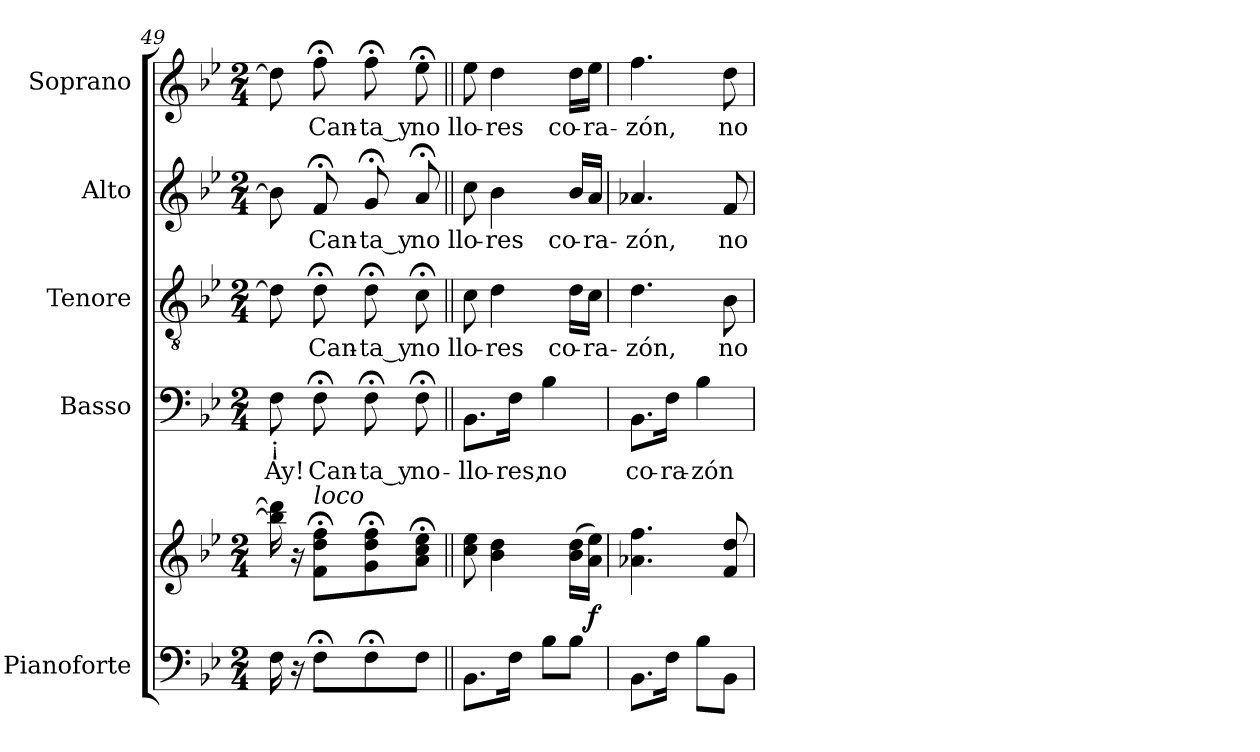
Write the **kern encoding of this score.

**kern	**kern	**dynam	**kern	**text	**kern	**text	**kern	**text	**kern	**text
*part5	*part5	*part5	*part4	*part4	*part3	*part3	*part2	*part2	*part1	*part1
*staff6	*staff5	*staff5/6	*staff4	*staff4	*staff3	*staff3	*staff2	*staff2	*staff1	*staff1
*I"Pianoforte	*	*	*I"Basso	*	*I"Tenore	*	*I"Alto	*	*I"Soprano	*
*	*	*	*I'B.	*	*I'T.	*	*I'A.	*	*I'S.	*
*clefF4	*clefG2	*	*clefF4	*	*clefGv2	*	*clefG2	*	*clefG2	*
*	*	*	*	*	*ITrd7c12	*	*	*	*	*
*k[b-e-]	*k[b-e-]	*	*k[b-e-]	*	*k[b-e-]	*	*k[b-e-]	*	*k[b-e-]	*
*B-:	*B-:	*	*B-:	*	*B-:	*	*B-:	*	*B-:	*
*M2/4	*M2/4	*	*M2/4	*	*M2/4	*	*M2/4	*	*M2/4	*
=49	=49	=49	=49	=49	=49	=49	=49	=49	=49	=49
!	!	!	!LO:TX:b:t=¡	!	!	!	!	!	!	!
!	!	!	!	!LO:LY:b:color=#000000	!	!	!	!	!	!
16Fi\	16bb-i\] 16dddi]	.	8Fi\	Ay!	8Di\]	.	8b-i\]	.	8ddi\]	.
16r	16r	.	.	.	.	.	.	.	.	.
!	!	!	!	!LO:LY:b:color=#000000	!	!	!	!	!	!
!	!	!	!	!	!	!LO:LY:b:color=#000000	!	!	!	!
!	!	!	!	!	!	!	!	!LO:LY:b:color=#000000	!	!
!	!LO:TX:a:i:t=loco	!	!	!	!	!	!	!	!	!
!	!	!	!	!	!	!	!	!	!	!LO:LY:b:color=#000000
8F;i\L	8fi\; 8ddi; 8ffi;L	.	8F;i\	Can-	8D;i\	Can-	8f;i/	Can-	8ff;i\	Can-
!	!	!	!	!LO:LY:b:color=#000000	!	!	!	!	!	!
!	!	!	!	!	!	!LO:LY:b:color=#000000	!	!	!	!
!	!	!	!	!	!	!	!	!LO:LY:b:color=#000000	!	!
!	!	!	!	!	!	!	!	!	!	!LO:LY:b:color=#000000
8F;i\	8gi\; 8ddi; 8ffi;	.	8F;i\	-ta_y	8D;i\	-ta_y	8g;i/	-ta_y	8ff;i\	-ta_y
!	!	!	!	!LO:LY:b:color=#000000	!	!	!	!	!	!
!	!	!	!	!	!	!LO:LY:b:color=#000000	!	!	!	!
!	!	!	!	!	!	!	!	!LO:LY:b:color=#000000	!	!
!	!	!	!	!	!	!	!	!	!	!LO:LY:b:color=#000000
8Fi\J	8ai\; 8cci; 8ee-i;J	.	8F;i\	no-	8C;i\	no	8a;i/	no	8ee-;i\	no
=50||	=50||	=50||	=50||	=50||	=50||	=50||	=50||	=50||	=50||	=50||
!	!	!	!	!LO:LY:b:color=#000000	!	!	!	!	!	!
!	!	!	!	!	!	!LO:LY:b:color=#000000	!	!	!	!
!	!	!	!	!	!	!	!	!LO:LY:b:color=#000000	!	!
!	!	!	!	!	!	!	!	!	!	!LO:LY:b:color=#000000
8.BB-i\L	8cci\ 8ee-i	.	8.BB-i\L	-llo-	8Ci\	llo-	8cci\	llo-	8ee-i\	llo-
!	!	!	!	!	!	!LO:LY:b:color=#000000	!	!	!	!
!	!	!	!	!	!	!	!	!LO:LY:b:color=#000000	!	!
!	!	!	!	!	!	!	!	!	!	!LO:LY:b:color=#000000
.	4b-i\ 4ddi	.	.	.	4Di\	-res	4b-i\	-res	4ddi\	-res
!	!	!	!	!LO:LY:b:color=#000000	!	!	!	!	!	!
16Fi\Jk	.	.	16Fi\Jk	-res,	.	.	.	.	.	.
!	!	!	!	!LO:LY:b:color=#000000	!	!	!	!	!	!
8B-i\L	.	.	4B-i\	no	.	.	.	.	.	.
!	!	!	!	!	!	!LO:LY:b:color=#000000	!	!	!	!
!	!	!	!	!	!	!	!	!LO:LY:b:color=#000000	!	!
!	!	!	!	!	!	!	!	!	!	!LO:LY:b:color=#000000
8B-i\J	(16b-i\ 16ddiLL	.	.	.	16Di\LL	co-	16b-i/LL	co-	16ddi\LL	co-
!	!	!	!	!	!	!LO:LY:b:color=#000000	!	!	!	!
!	!	!	!	!	!	!	!	!LO:LY:b:color=#000000	!	!
!	!	!	!	!	!	!	!	!	!	!LO:LY:b:color=#000000
.	16ai\ 16ee-iJJ)	f	.	.	16Ci\JJ	-ra-	16ai/JJ	-ra-	16ee-i\JJ	-ra-
=51	=51	=51	=51	=51	=51	=51	=51	=51	=51	=51
!	!	!	!	!LO:LY:b:color=#000000	!	!	!	!	!	!
!	!	!	!	!	!	!LO:LY:b:color=#000000	!	!	!	!
!	!	!	!	!	!	!	!	!LO:LY:b:color=#000000	!	!
!	!	!	!	!	!	!	!	!	!	!LO:LY:b:color=#000000
8.BB-i\L	4.a-Xi\ 4.ffi	.	8.BB-i\L	co-	4.Di\	-zón,	4.a-Xi/	-zón,	4.ffi\	-zón,
!	!	!	!	!LO:LY:b:color=#000000	!	!	!	!	!	!
16Fi\Jk	.	.	16Fi\Jk	-ra-	.	.	.	.	.	.
!	!	!	!	!LO:LY:b:color=#000000	!	!	!	!	!	!
8B-i\L	.	.	4B-i\	-zón	.	.	.	.	.	.
!	!	!	!	!	!	!LO:LY:b:color=#000000	!	!	!	!
!	!	!	!	!	!	!	!	!LO:LY:b:color=#000000	!	!
!	!	!	!	!	!	!	!	!	!	!LO:LY:b:color=#000000
8BB-i\J	8fi/ 8ddi	.	.	.	8BB-i\	no	8fi/	no	8ddi\	no
=	=	=	=	=	=	=	=	=	=	=
*-	*-	*-	*-	*-	*-	*-	*-	*-	*-	*-
